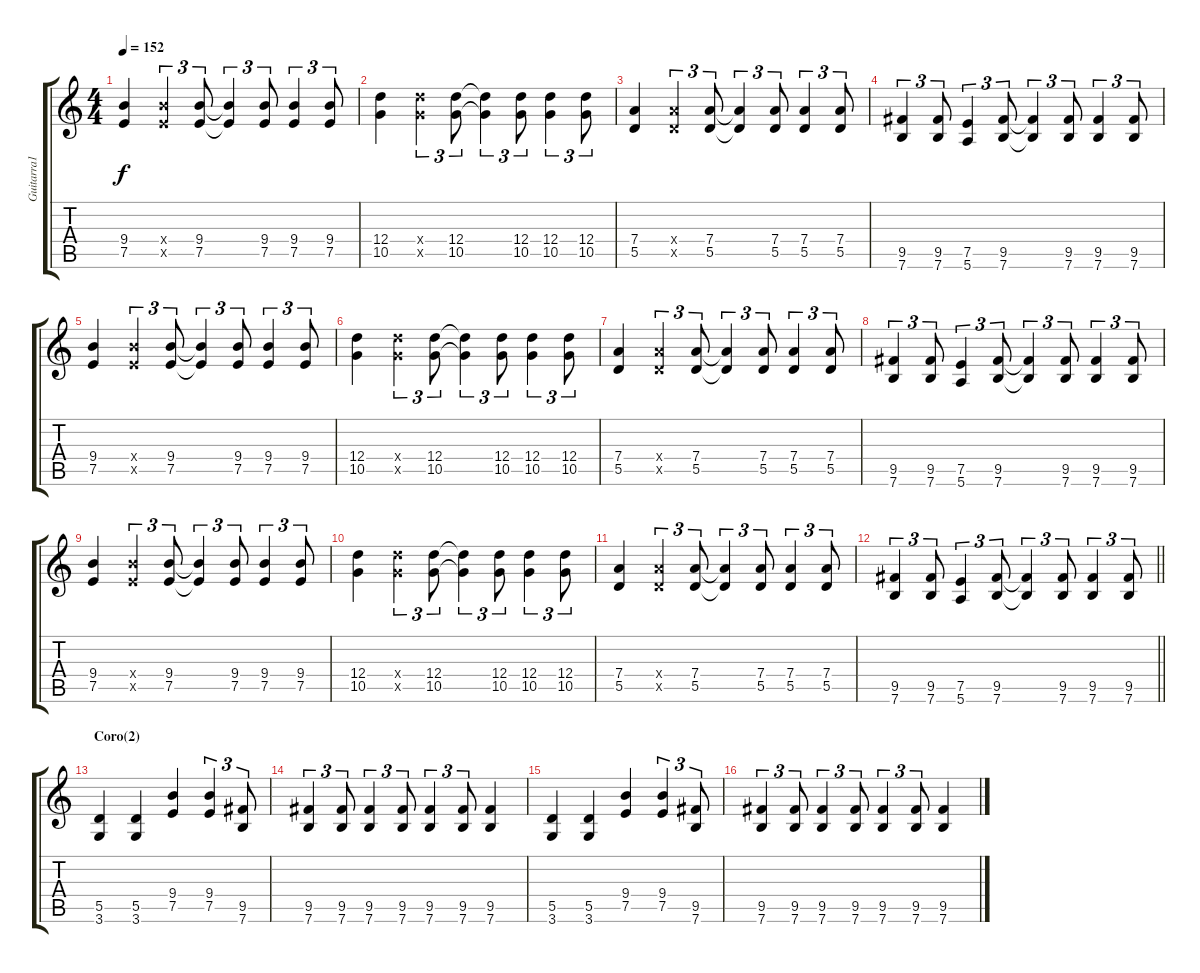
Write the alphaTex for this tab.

\track ("Guitarra1" "Guitarra1") {instrument distortionguitar}
\staff {score tabs}
\tuning (E4 B3 G3 D3 A2 E2) {hide}
\ts (4 4)
\tempo 152
\clef g2
\ks c
(9.4 7.5).4{dy f} (9.4{x} 7.5{x}).4{tu (3 2)} (9.4 7.5).8{tu (3 2)} (9.4{t} 7.5{t}).4{tu (3 2)} (9.4 7.5).8{tu (3 2)} (9.4 7.5).4{tu (3 2)} (9.4 7.5).8{tu (3 2)} |
(12.4 10.5).4 (12.4{x} 10.5{x}).4{tu (3 2)} (12.4 10.5).8{tu (3 2)} (12.4{t} 10.5{t}).4{tu (3 2)} (12.4 10.5).8{tu (3 2)} (12.4 10.5).4{tu (3 2)} (12.4 10.5).8{tu (3 2)} |
(7.4 5.5).4 (7.4{x} 5.5{x}).4{tu (3 2)} (7.4 5.5).8{tu (3 2)} (7.4{t} 5.5{t}).4{tu (3 2)} (7.4 5.5).8{tu (3 2)} (7.4 5.5).4{tu (3 2)} (7.4 5.5).8{tu (3 2)} |
(9.5 7.6).4{tu (3 2)} (9.5 7.6).8{tu (3 2)} (7.5 5.6).4{tu (3 2)} (9.5 7.6).8{tu (3 2)} (9.5{t} 7.6{t}).4{tu (3 2)} (9.5 7.6).8{tu (3 2)} (9.5 7.6).4{tu (3 2)} (9.5 7.6).8{tu (3 2)} |
(9.4 7.5).4 (9.4{x} 7.5{x}).4{tu (3 2)} (9.4 7.5).8{tu (3 2)} (9.4{t} 7.5{t}).4{tu (3 2)} (9.4 7.5).8{tu (3 2)} (9.4 7.5).4{tu (3 2)} (9.4 7.5).8{tu (3 2)} |
(12.4 10.5).4 (12.4{x} 10.5{x}).4{tu (3 2)} (12.4 10.5).8{tu (3 2)} (12.4{t} 10.5{t}).4{tu (3 2)} (12.4 10.5).8{tu (3 2)} (12.4 10.5).4{tu (3 2)} (12.4 10.5).8{tu (3 2)} |
(7.4 5.5).4 (7.4{x} 5.5{x}).4{tu (3 2)} (7.4 5.5).8{tu (3 2)} (7.4{t} 5.5{t}).4{tu (3 2)} (7.4 5.5).8{tu (3 2)} (7.4 5.5).4{tu (3 2)} (7.4 5.5).8{tu (3 2)} |
(9.5 7.6).4{tu (3 2)} (9.5 7.6).8{tu (3 2)} (7.5 5.6).4{tu (3 2)} (9.5 7.6).8{tu (3 2)} (9.5{t} 7.6{t}).4{tu (3 2)} (9.5 7.6).8{tu (3 2)} (9.5 7.6).4{tu (3 2)} (9.5 7.6).8{tu (3 2)} |
(9.4 7.5).4 (9.4{x} 7.5{x}).4{tu (3 2)} (9.4 7.5).8{tu (3 2)} (9.4{t} 7.5{t}).4{tu (3 2)} (9.4 7.5).8{tu (3 2)} (9.4 7.5).4{tu (3 2)} (9.4 7.5).8{tu (3 2)} |
(12.4 10.5).4 (12.4{x} 10.5{x}).4{tu (3 2)} (12.4 10.5).8{tu (3 2)} (12.4{t} 10.5{t}).4{tu (3 2)} (12.4 10.5).8{tu (3 2)} (12.4 10.5).4{tu (3 2)} (12.4 10.5).8{tu (3 2)} |
(7.4 5.5).4 (7.4{x} 5.5{x}).4{tu (3 2)} (7.4 5.5).8{tu (3 2)} (7.4{t} 5.5{t}).4{tu (3 2)} (7.4 5.5).8{tu (3 2)} (7.4 5.5).4{tu (3 2)} (7.4 5.5).8{tu (3 2)} |
\barLineRight lightlight
(9.5 7.6).4{tu (3 2)} (9.5 7.6).8{tu (3 2)} (7.5 5.6).4{tu (3 2)} (9.5 7.6).8{tu (3 2)} (9.5{t} 7.6{t}).4{tu (3 2)} (9.5 7.6).8{tu (3 2)} (9.5 7.6).4{tu (3 2)} (9.5 7.6).8{tu (3 2)} |
\section ("" "Coro(2)")
(5.5 3.6).4 (5.5 3.6).4 (9.4 7.5).4 (9.4 7.5).4{tu (3 2)} (9.5 7.6).8{tu (3 2)} |
(9.5 7.6).4{tu (3 2)} (9.5 7.6).8{tu (3 2)} (9.5 7.6).4{tu (3 2)} (9.5 7.6).8{tu (3 2)} (9.5 7.6).4{tu (3 2)} (9.5 7.6).8{tu (3 2)} (9.5 7.6).4 |
(5.5 3.6).4 (5.5 3.6).4 (9.4 7.5).4 (9.4 7.5).4{tu (3 2)} (9.5 7.6).8{tu (3 2)} |
(9.5 7.6).4{tu (3 2)} (9.5 7.6).8{tu (3 2)} (9.5 7.6).4{tu (3 2)} (9.5 7.6).8{tu (3 2)} (9.5 7.6).4{tu (3 2)} (9.5 7.6).8{tu (3 2)} (9.5 7.6).4
